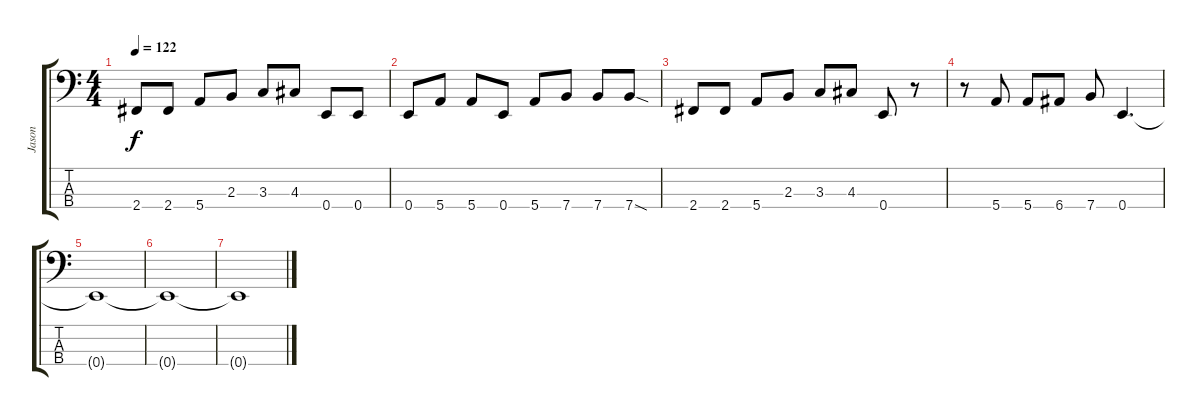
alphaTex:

\track ("Jason" "Jason") {instrument electricbasspick}
\staff {score tabs}
\tuning (G2 D2 A1 E1) {hide}
\ts (4 4)
\tempo 122
\clef f4
\ks c
2.4.8{dy f} 2.4.8 5.4.8 2.3.8 3.3.8 4.3.8 0.4.8 0.4.8 |
0.4.8 5.4.8 5.4.8 0.4.8 5.4.8 7.4.8 7.4.8 7.4{sod}.8 |
2.4.8 2.4.8 5.4.8 2.3.8 3.3.8 4.3.8 0.4.8 r.8 |
r.8 5.4.8 5.4.8 6.4.8 7.4.8 0.4.4{d} |
0.4{t}.1 |
0.4{t}.1 |
0.4{t}.1
